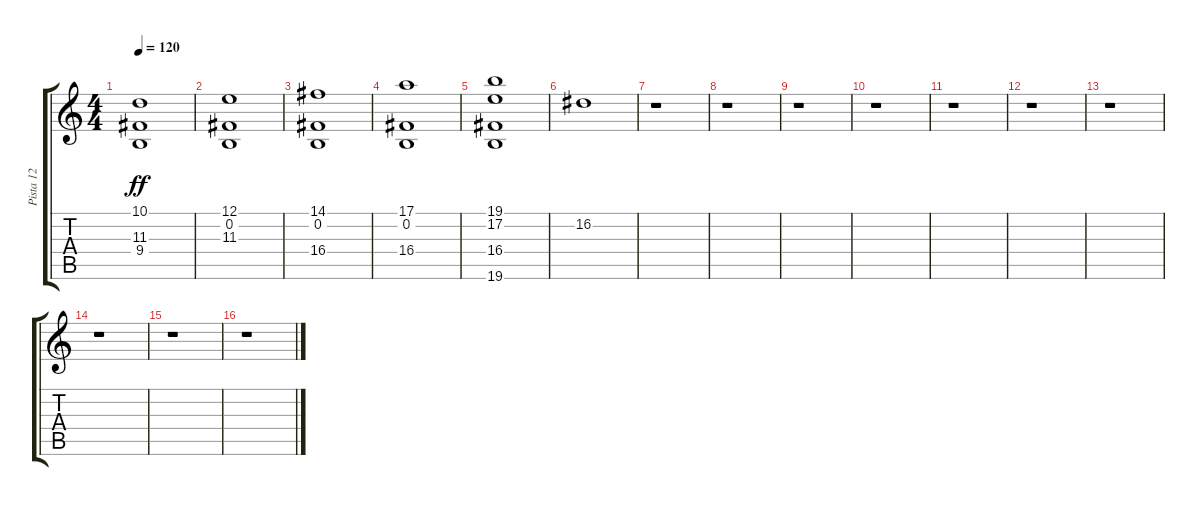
\track ("Pista 12" "Pista 12") {instrument stringensemble1}
\staff {score tabs}
\tuning (E4 B3 G3 D3 A2 E2) {hide}
\ts (4 4)
\tempo 120
\clef g2
\ks c
(10.1 11.3 9.4).1{dy ff} |
(12.1 0.2 11.3).1 |
(14.1 0.2 16.4).1 |
(17.1 0.2 16.4).1 |
(19.1 17.2 16.4 19.6).1 |
16.2.1 |
r.1 |
r.1 |
r.1 |
r.1 |
r.1 |
r.1 |
r.1 |
r.1 |
r.1 |
r.1
